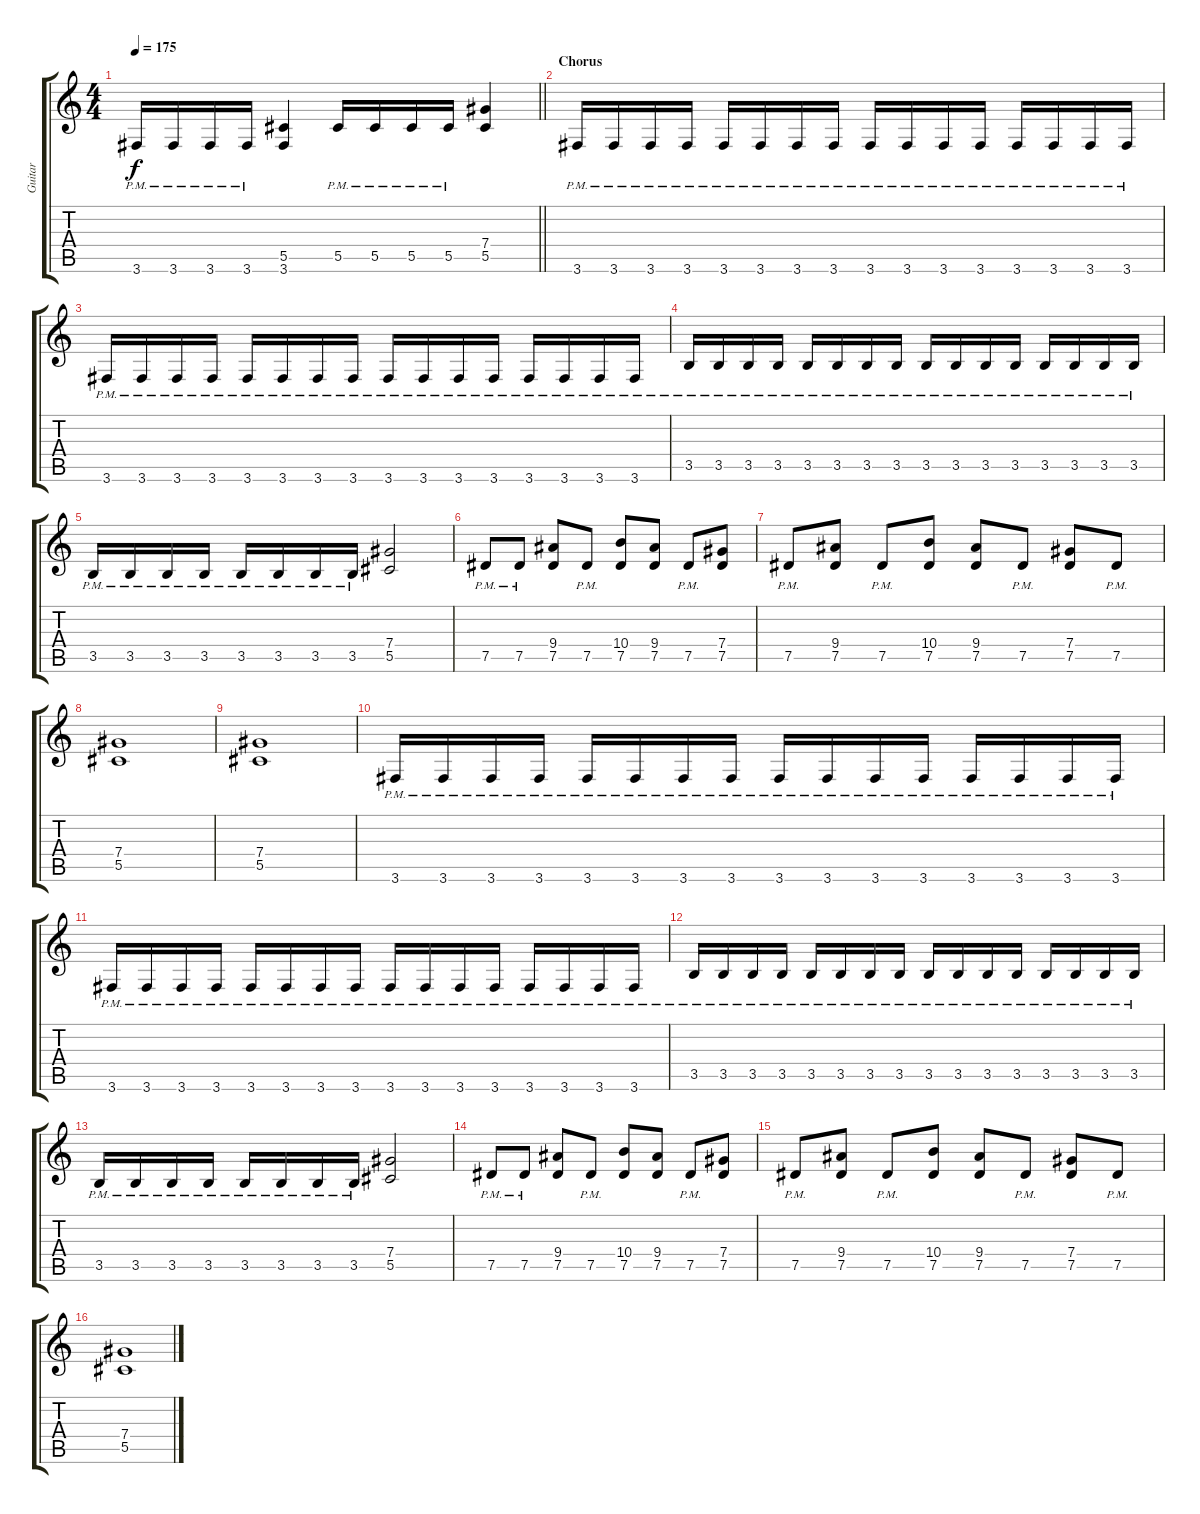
\track ("Guitar" "Guitar") {instrument distortionguitar}
\staff {score tabs}
\tuning (Eb4 Bb3 Gb3 Db3 Ab2 Eb2) {hide}
\ts (4 4)
\tempo 175
\clef g2
\barLineRight lightlight
\ks c
3.6{pm}.16{dy f} 3.6{pm}.16 3.6{pm}.16 3.6{pm}.16 (5.5 3.6).4 5.5{pm}.16 5.5{pm}.16 5.5{pm}.16 5.5{pm}.16 (7.4 5.5).4 |
\section ("" "Chorus")
3.6{pm}.16 3.6{pm}.16 3.6{pm}.16 3.6{pm}.16 3.6{pm}.16 3.6{pm}.16 3.6{pm}.16 3.6{pm}.16 3.6{pm}.16 3.6{pm}.16 3.6{pm}.16 3.6{pm}.16 3.6{pm}.16 3.6{pm}.16 3.6{pm}.16 3.6{pm}.16 |
3.6{pm}.16 3.6{pm}.16 3.6{pm}.16 3.6{pm}.16 3.6{pm}.16 3.6{pm}.16 3.6{pm}.16 3.6{pm}.16 3.6{pm}.16 3.6{pm}.16 3.6{pm}.16 3.6{pm}.16 3.6{pm}.16 3.6{pm}.16 3.6{pm}.16 3.6{pm}.16 |
3.5{pm}.16 3.5{pm}.16 3.5{pm}.16 3.5{pm}.16 3.5{pm}.16 3.5{pm}.16 3.5{pm}.16 3.5{pm}.16 3.5{pm}.16 3.5{pm}.16 3.5{pm}.16 3.5{pm}.16 3.5{pm}.16 3.5{pm}.16 3.5{pm}.16 3.5{pm}.16 |
3.5{pm}.16 3.5{pm}.16 3.5{pm}.16 3.5{pm}.16 3.5{pm}.16 3.5{pm}.16 3.5{pm}.16 3.5{pm}.16 (7.4 5.5).2 |
7.5{pm}.8 7.5{pm}.8 (9.4 7.5).8 7.5{pm}.8 (10.4 7.5).8 (9.4 7.5).8 7.5{pm}.8 (7.4 7.5).8 |
7.5{pm}.8 (9.4 7.5).8 7.5{pm}.8 (10.4 7.5).8 (9.4 7.5).8 7.5{pm}.8 (7.4 7.5).8 7.5{pm}.8 |
(7.4 5.5).1 |
(7.4 5.5).1 |
3.6{pm}.16 3.6{pm}.16 3.6{pm}.16 3.6{pm}.16 3.6{pm}.16 3.6{pm}.16 3.6{pm}.16 3.6{pm}.16 3.6{pm}.16 3.6{pm}.16 3.6{pm}.16 3.6{pm}.16 3.6{pm}.16 3.6{pm}.16 3.6{pm}.16 3.6{pm}.16 |
3.6{pm}.16 3.6{pm}.16 3.6{pm}.16 3.6{pm}.16 3.6{pm}.16 3.6{pm}.16 3.6{pm}.16 3.6{pm}.16 3.6{pm}.16 3.6{pm}.16 3.6{pm}.16 3.6{pm}.16 3.6{pm}.16 3.6{pm}.16 3.6{pm}.16 3.6{pm}.16 |
3.5{pm}.16 3.5{pm}.16 3.5{pm}.16 3.5{pm}.16 3.5{pm}.16 3.5{pm}.16 3.5{pm}.16 3.5{pm}.16 3.5{pm}.16 3.5{pm}.16 3.5{pm}.16 3.5{pm}.16 3.5{pm}.16 3.5{pm}.16 3.5{pm}.16 3.5{pm}.16 |
3.5{pm}.16 3.5{pm}.16 3.5{pm}.16 3.5{pm}.16 3.5{pm}.16 3.5{pm}.16 3.5{pm}.16 3.5{pm}.16 (7.4 5.5).2 |
7.5{pm}.8 7.5{pm}.8 (9.4 7.5).8 7.5{pm}.8 (10.4 7.5).8 (9.4 7.5).8 7.5{pm}.8 (7.4 7.5).8 |
7.5{pm}.8 (9.4 7.5).8 7.5{pm}.8 (10.4 7.5).8 (9.4 7.5).8 7.5{pm}.8 (7.4 7.5).8 7.5{pm}.8 |
(7.4 5.5).1
